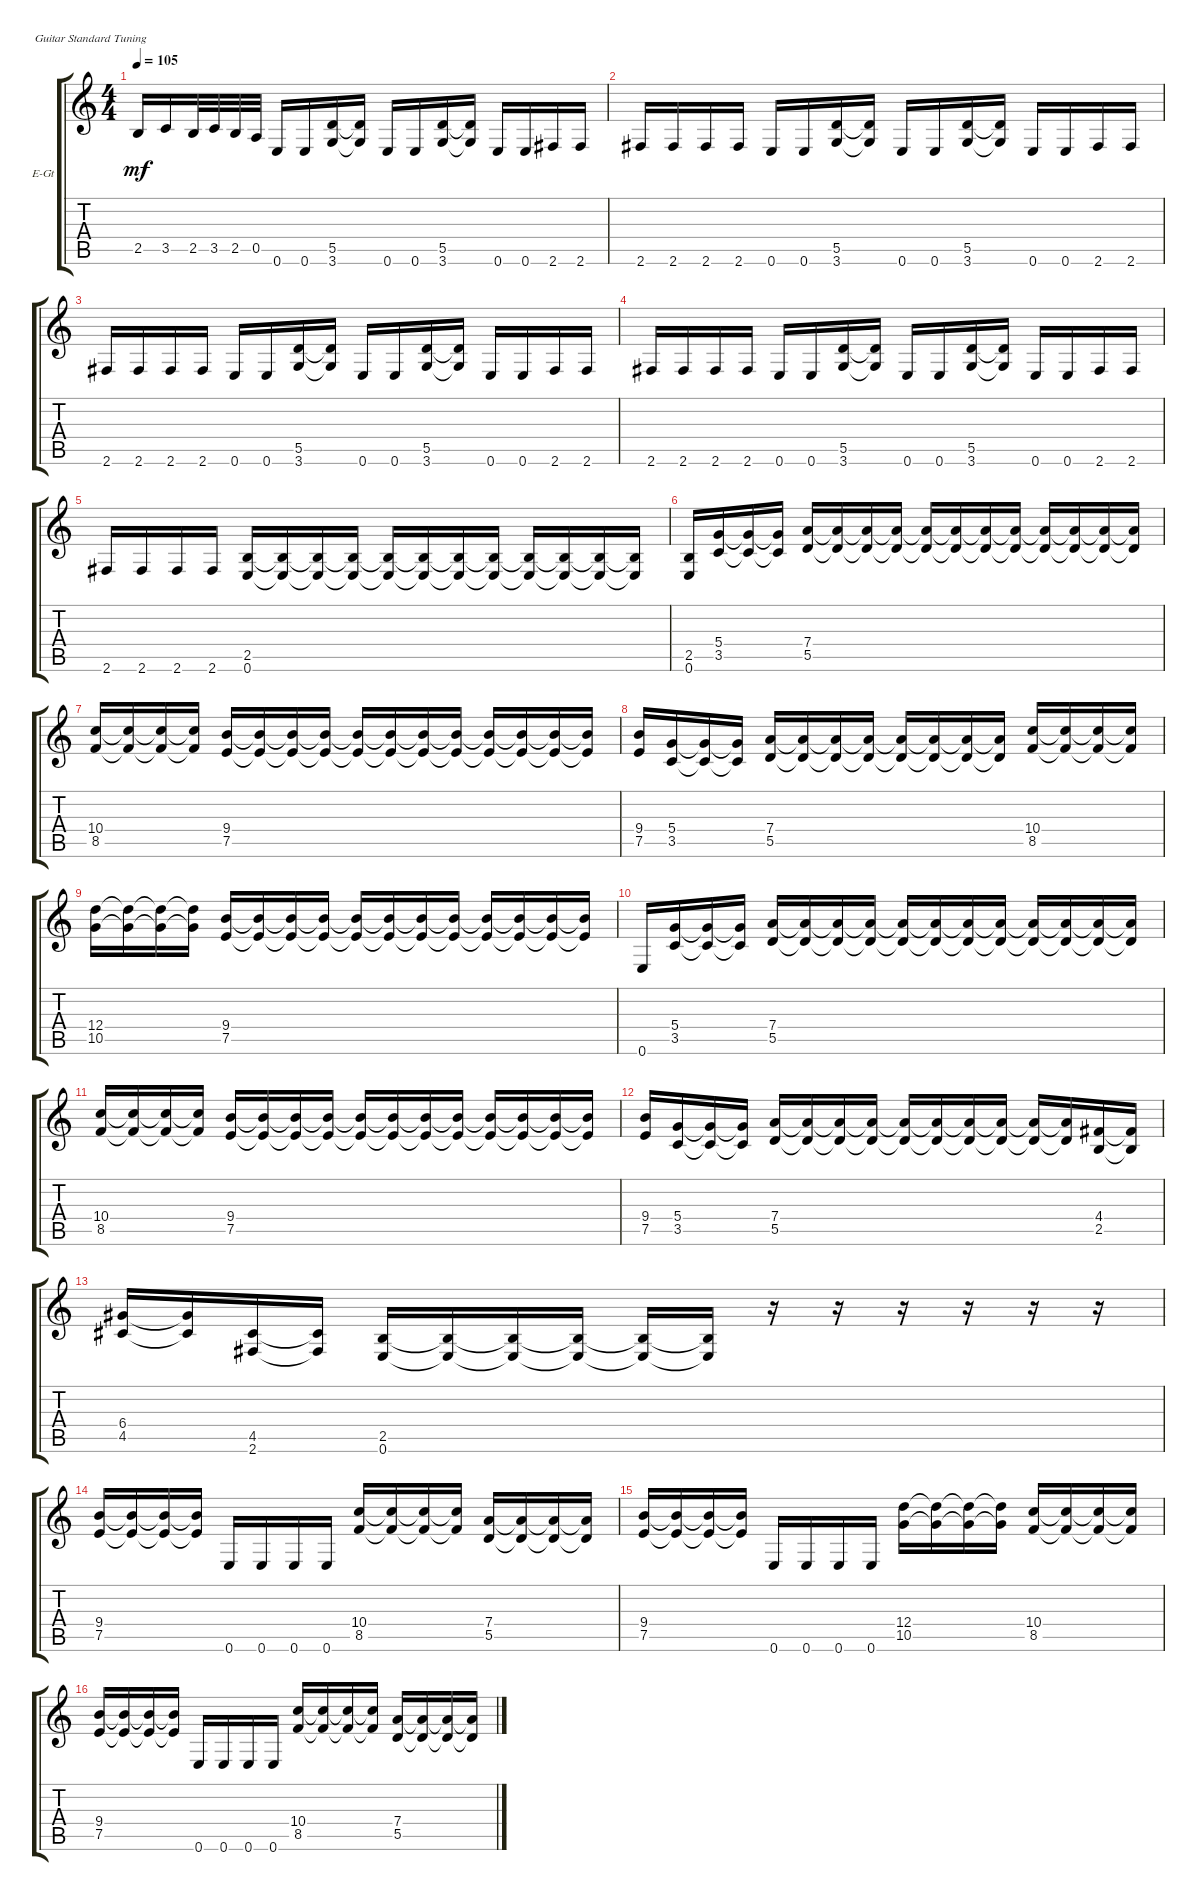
\defaultSystemsLayout 4
\bracketExtendMode groupsimilarinstruments
\firstSystemTrackNameOrientation horizontal
\otherSystemsTrackNameOrientation horizontal
\track ("Electric Guitar" "E-Gt") {instrument distortionguitar}
\staff {score tabs}
\tuning (E4 B3 G3 D3 A2 E2)
\ts (4 4)
\tempo 105
\clef g2
\ks c
2.5.16{dy mf} 3.5.16 2.5.32 3.5.32 2.5.32 0.5.32 0.6.16 0.6.16 (3.6 5.5).16 (3.6{t} 5.5{t}).16 0.6.16 0.6.16 (3.6 5.5).16 (3.6{t} 5.5{t}).16 0.6.16 0.6.16 2.6.16 2.6.16 |
2.6.16 2.6.16 2.6.16 2.6.16 0.6.16 0.6.16 (3.6 5.5).16 (3.6{t} 5.5{t}).16 0.6.16 0.6.16 (3.6 5.5).16 (3.6{t} 5.5{t}).16 0.6.16 0.6.16 2.6.16 2.6.16 |
2.6.16 2.6.16 2.6.16 2.6.16 0.6.16 0.6.16 (3.6 5.5).16 (3.6{t} 5.5{t}).16 0.6.16 0.6.16 (3.6 5.5).16 (3.6{t} 5.5{t}).16 0.6.16 0.6.16 2.6.16 2.6.16 |
2.6.16 2.6.16 2.6.16 2.6.16 0.6.16 0.6.16 (3.6 5.5).16 (3.6{t} 5.5{t}).16 0.6.16 0.6.16 (3.6 5.5).16 (3.6{t} 5.5{t}).16 0.6.16 0.6.16 2.6.16 2.6.16 |
2.6.16 2.6.16 2.6.16 2.6.16 (0.6 2.5).16 (0.6{t} 2.5{t}).16 (0.6{t} 2.5{t}).16 (0.6{t} 2.5{t}).16 (0.6{t} 2.5{t}).16 (0.6{t} 2.5{t}).16 (0.6{t} 2.5{t}).16 (0.6{t} 2.5{t}).16 (2.5{t} 0.6{t}).16 (2.5{t} 0.6{t}).16 (2.5{t} 0.6{t}).16 (0.6{t} 2.5{t}).16 |
(0.6 2.5).16 (3.5 5.4).16 (3.5{t} 5.4{t}).16 (3.5{t} 5.4{t}).16 (5.5 7.4).16 (5.5{t} 7.4{t}).16 (5.5{t} 7.4{t}).16 (5.5{t} 7.4{t}).16 (5.5{t} 7.4{t}).16 (7.4{t} 5.5{t}).16 (7.4{t} 5.5{t}).16 (7.4{t} 5.5{t}).16 (7.4{t} 5.5{t}).16 (7.4{t} 5.5{t}).16 (7.4{t} 5.5{t}).16 (7.4{t} 5.5{t}).16 |
(8.5 10.4).16 (8.5{t} 10.4{t}).16 (8.5{t} 10.4{t}).16 (8.5{t} 10.4{t}).16 (7.5 9.4).16 (7.5{t} 9.4{t}).16 (7.5{t} 9.4{t}).16 (7.5{t} 9.4{t}).16 (7.5{t} 9.4{t}).16 (7.5{t} 9.4{t}).16 (7.5{t} 9.4{t}).16 (7.5{t} 9.4{t}).16 (7.5{t} 9.4{t}).16 (7.5{t} 9.4{t}).16 (7.5{t} 9.4{t}).16 (7.5{t} 9.4{t}).16 |
(7.5 9.4).16 (3.5 5.4).16 (3.5{t} 5.4{t}).16 (3.5{t} 5.4{t}).16 (5.5 7.4).16 (5.5{t} 7.4{t}).16 (5.5{t} 7.4{t}).16 (5.5{t} 7.4{t}).16 (5.5{t} 7.4{t}).16 (5.5{t} 7.4{t}).16 (5.5{t} 7.4{t}).16 (5.5{t} 7.4{t}).16 (8.5 10.4).16 (8.5{t} 10.4{t}).16 (8.5{t} 10.4{t}).16 (8.5{t} 10.4{t}).16 |
(10.5 12.4).16 (12.4{t} 10.5{t}).16 (12.4{t} 10.5{t}).16 (12.4{t} 10.5{t}).16 (7.5 9.4).16 (7.5{t} 9.4{t}).16 (7.5{t} 9.4{t}).16 (7.5{t} 9.4{t}).16 (7.5{t} 9.4{t}).16 (7.5{t} 9.4{t}).16 (7.5{t} 9.4{t}).16 (7.5{t} 9.4{t}).16 (7.5{t} 9.4{t}).16 (7.5{t} 9.4{t}).16 (7.5{t} 9.4{t}).16 (7.5{t} 9.4{t}).16 |
0.6.16 (3.5 5.4).16 (3.5{t} 5.4{t}).16 (3.5{t} 5.4{t}).16 (5.5 7.4).16 (5.5{t} 7.4{t}).16 (5.5{t} 7.4{t}).16 (5.5{t} 7.4{t}).16 (5.5{t} 7.4{t}).16 (5.5{t} 7.4{t}).16 (5.5{t} 7.4{t}).16 (5.5{t} 7.4{t}).16 (5.5{t} 7.4{t}).16 (5.5{t} 7.4{t}).16 (5.5{t} 7.4{t}).16 (5.5{t} 7.4{t}).16 |
(8.5 10.4).16 (8.5{t} 10.4{t}).16 (8.5{t} 10.4{t}).16 (8.5{t} 10.4{t}).16 (7.5 9.4).16 (7.5{t} 9.4{t}).16 (7.5{t} 9.4{t}).16 (7.5{t} 9.4{t}).16 (7.5{t} 9.4{t}).16 (7.5{t} 9.4{t}).16 (7.5{t} 9.4{t}).16 (7.5{t} 9.4{t}).16 (7.5{t} 9.4{t}).16 (7.5{t} 9.4{t}).16 (7.5{t} 9.4{t}).16 (7.5{t} 9.4{t}).16 |
(7.5 9.4).16 (3.5 5.4).16 (3.5{t} 5.4{t}).16 (3.5{t} 5.4{t}).16 (5.5 7.4).16 (5.5{t} 7.4{t}).16 (5.5{t} 7.4{t}).16 (5.5{t} 7.4{t}).16 (5.5{t} 7.4{t}).16 (5.5{t} 7.4{t}).16 (5.5{t} 7.4{t}).16 (5.5{t} 7.4{t}).16 (5.5{t} 7.4{t}).16 (5.5{t} 7.4{t}).16 (2.5 4.4).16 (2.5{t} 4.4{t}).16 |
(4.5 6.4).16 (4.5{t} 6.4{t}).16 (2.6 4.5).16 (2.6{t} 4.5{t}).16 (0.6 2.5).16 (2.5{t} 0.6{t}).16 (2.5{t} 0.6{t}).16 (2.5{t} 0.6{t}).16 (2.5{t} 0.6{t}).16 (2.5{t} 0.6{t}).16 r.16 r.16 r.16 r.16 r.16 r.16 |
(7.5 9.4).16 (7.5{t} 9.4{t}).16 (7.5{t} 9.4{t}).16 (7.5{t} 9.4{t}).16 0.6.16 0.6.16 0.6.16 0.6.16 (8.5 10.4).16 (8.5{t} 10.4{t}).16 (8.5{t} 10.4{t}).16 (8.5{t} 10.4{t}).16 (5.5 7.4).16 (5.5{t} 7.4{t}).16 (5.5{t} 7.4{t}).16 (5.5{t} 7.4{t}).16 |
(7.5 9.4).16 (7.5{t} 9.4{t}).16 (7.5{t} 9.4{t}).16 (7.5{t} 9.4{t}).16 0.6.16 0.6.16 0.6.16 0.6.16 (10.5 12.4).16 (12.4{t} 10.5{t}).16 (12.4{t} 10.5{t}).16 (12.4{t} 10.5{t}).16 (8.5 10.4).16 (8.5{t} 10.4{t}).16 (8.5{t} 10.4{t}).16 (8.5{t} 10.4{t}).16 |
(7.5 9.4).16 (7.5{t} 9.4{t}).16 (7.5{t} 9.4{t}).16 (7.5{t} 9.4{t}).16 0.6.16 0.6.16 0.6.16 0.6.16 (8.5 10.4).16 (8.5{t} 10.4{t}).16 (8.5{t} 10.4{t}).16 (8.5{t} 10.4{t}).16 (5.5 7.4).16 (5.5{t} 7.4{t}).16 (5.5{t} 7.4{t}).16 (5.5{t} 7.4{t}).16
